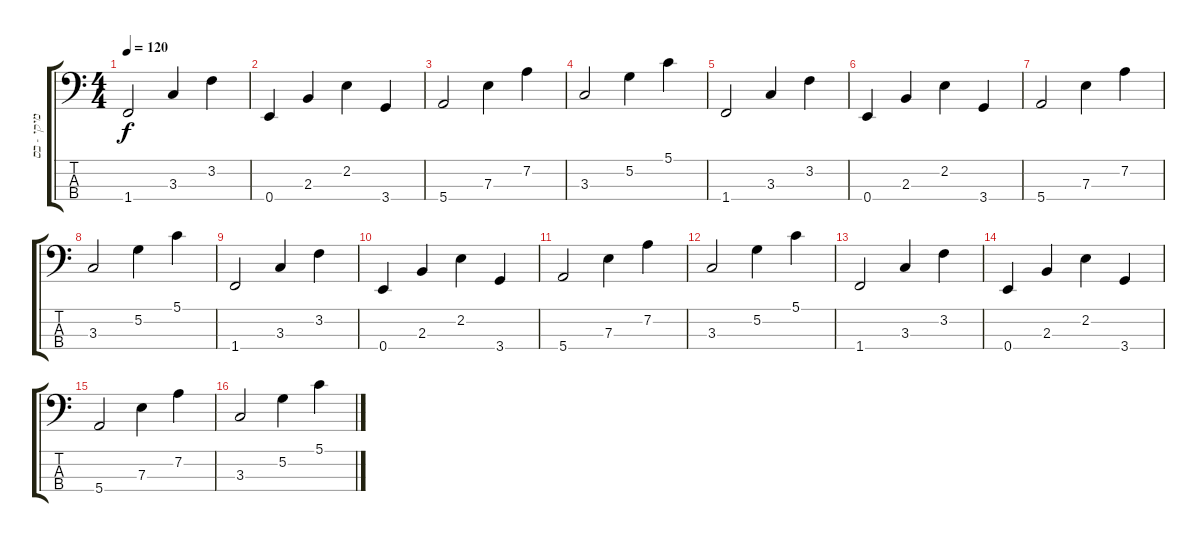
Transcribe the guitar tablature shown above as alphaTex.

\track ("מיקי - בס" "מיקי - בס") {instrument electricbassfinger}
\staff {score tabs}
\tuning (G2 D2 A1 E1) {hide}
\ts (4 4)
\tempo 120
\clef f4
\ks c
1.4.2{dy f} 3.3.4 3.2.4 |
0.4.4 2.3.4 2.2.4 3.4.4 |
5.4.2 7.3.4 7.2.4 |
3.3.2 5.2.4 5.1.4 |
1.4.2 3.3.4 3.2.4 |
0.4.4 2.3.4 2.2.4 3.4.4 |
5.4.2 7.3.4 7.2.4 |
3.3.2 5.2.4 5.1.4 |
1.4.2 3.3.4 3.2.4 |
0.4.4 2.3.4 2.2.4 3.4.4 |
5.4.2 7.3.4 7.2.4 |
3.3.2 5.2.4 5.1.4 |
1.4.2 3.3.4 3.2.4 |
0.4.4 2.3.4 2.2.4 3.4.4 |
5.4.2 7.3.4 7.2.4 |
3.3.2 5.2.4 5.1.4
